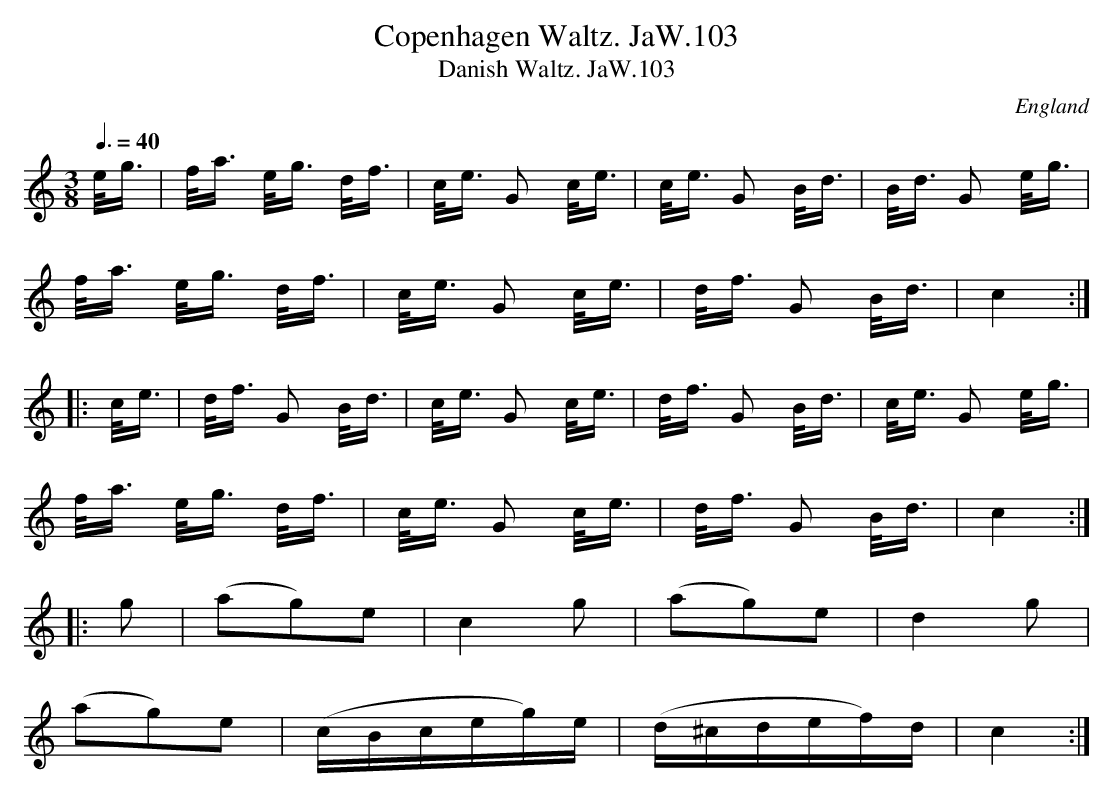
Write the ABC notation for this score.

X:1
T:Copenhagen Waltz. JaW.103
T:Danish Waltz. JaW.103
L:1/16
M:3/8
O:England
Q:3/8=40
K:C
e<g|f<a e<g d<f|c<e G2 c<e|c<e G2 B<d|B<d G2 e<g|!
f<a e<g d<f|c<e G2 c<e|d<f G2 B<d|c4:|!
|:c<e|d<f G2 B<d|c<e G2 c<e|d<f G2 B<d|c<e G2 e<g|!
f<a e<g d<f|c<e G2 c<e|d<f G2 B<d|c4:|!
|:g2|(a2g2)e2|c4g2|(a2g2)e2|d4g2|!
(a2g2)e2|(cBceg)e|(d^cdef)d|c4:|
